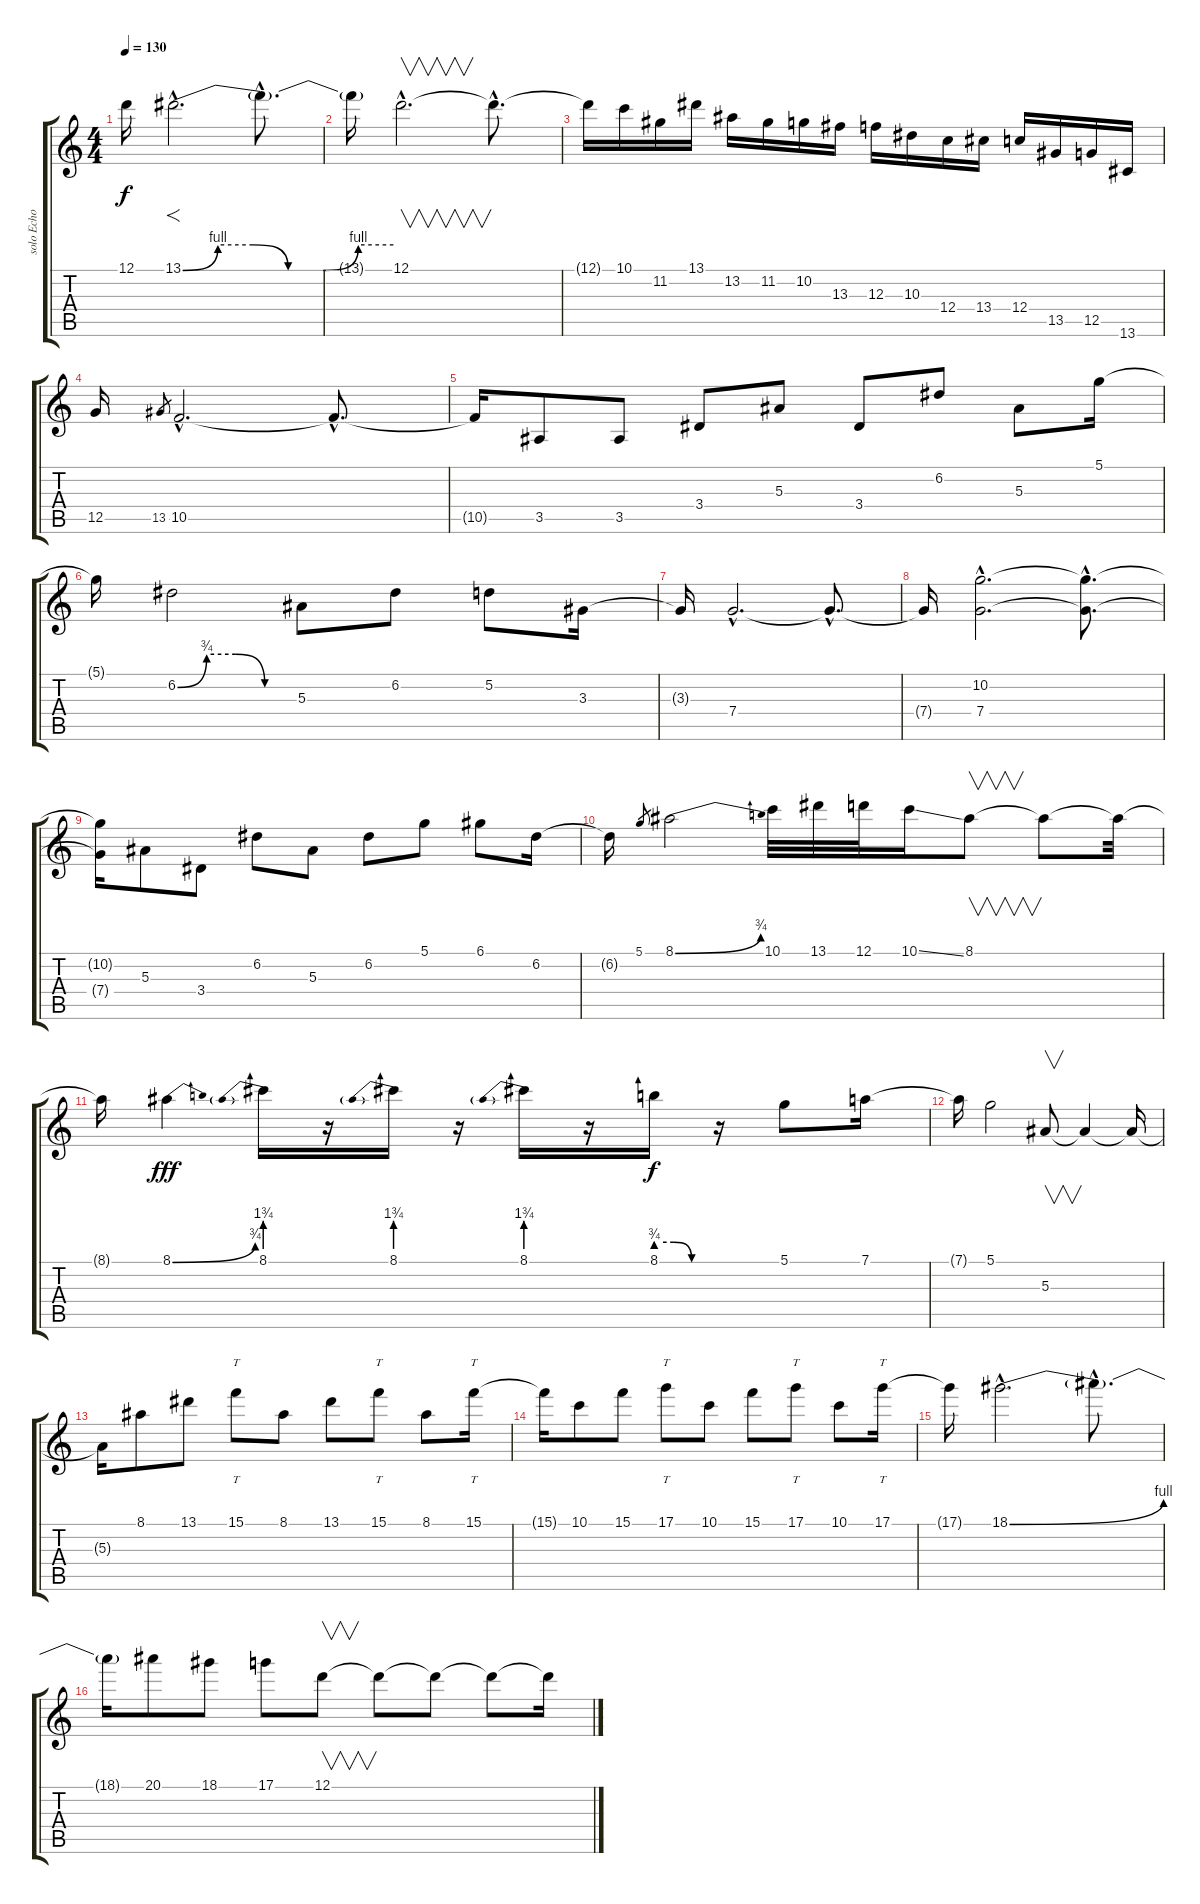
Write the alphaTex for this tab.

\track ("solo Echo" "solo Echo") {instrument overdrivenguitar}
\staff {score tabs}
\tuning (D4 A3 F3 C3 G2 C2) {hide}
\ts (4 4)
\tempo 130
\clef g2
\ks c
12.1{t}.16{dy f} 13.1{be (custom 0 0 10 4 20 4 30 0 40 0 50 4 60 4) hac}.2{f d} 13.1{hac t}.8{d} |
13.1{t}.16 12.1{hac}.2{v d} 12.1{hac t}.8{d} |
12.1{t}.16 10.1.16 11.2.16 13.1.16 13.2.16 11.2.16 10.2.16 13.3.16 12.3.16 10.3.16 12.4.16 13.4.16 12.4.16 13.5.16 12.5.16 13.6.16 |
12.5.16 13.5.8{gr} 10.5{hac}.2{d} 10.5{hac t}.8{d} |
10.5{t}.16 3.5.8 3.5.8 3.4.8 5.3.8 3.4.8 6.2.8 5.3.8 5.1.16 |
5.1{t}.16 6.2{be (custom 0 0 15 3 30 3 45 0 60 0)}.2 5.3.8 6.2.8 5.2.8 3.3.16 |
3.3{t}.16 7.4{hac}.2{d} 7.4{hac t}.8{d} |
7.4{t}.16 (10.2{hac} 7.4{hac}).2{d} (10.2{hac t} 7.4{hac t}).8{d} |
(10.2{t} 7.4{t}).16 5.3.8 3.4.8 6.2.8 5.3.8 6.2.8 5.1.8 6.1.8 6.2.16 |
6.2{t}.16 5.1.8{gr} 8.1{be (bend 0 0 60 3)}.2 10.1.32 13.1.32 12.1.32 10.1{ss}.16 8.1.8{v} 8.1{t}.8 8.1{t}.32 |
8.1{t}.16 8.1{be (bend 0 0 60 3)}.4{dy fff} 8.1{be (prebend 0 7 60 7)}.16 r.16 8.1{be (prebend 0 7 60 7)}.16 r.16 8.1{be (prebend 0 7 60 7)}.16 r.16 8.1{be (custom 0 3 20 3 40 0 60 0)}.16{dy f} r.16 5.1.8 7.1.16 |
7.1{t}.16 5.1.2 5.3.8{v} 5.3{t}.4 5.3{t}.16 |
5.3{t}.16 8.1.8 13.1.8 15.1.8{tt} 8.1.8 13.1.8 15.1.8{tt} 8.1.8 15.1.16{tt} |
15.1{t}.16 10.1.8 15.1.8 17.1.8{tt} 10.1.8 15.1.8 17.1.8{tt} 10.1.8 17.1.16{tt} |
17.1{t}.16 18.1{be (bend 0 0 60 4) hac}.2{d} 18.1{hac t}.8{d} |
18.1{t}.16 20.1.8 18.1.8 17.1.8 12.1.8{v} 12.1{t}.8 12.1{t}.8 12.1{t}.8 12.1{t}.16
